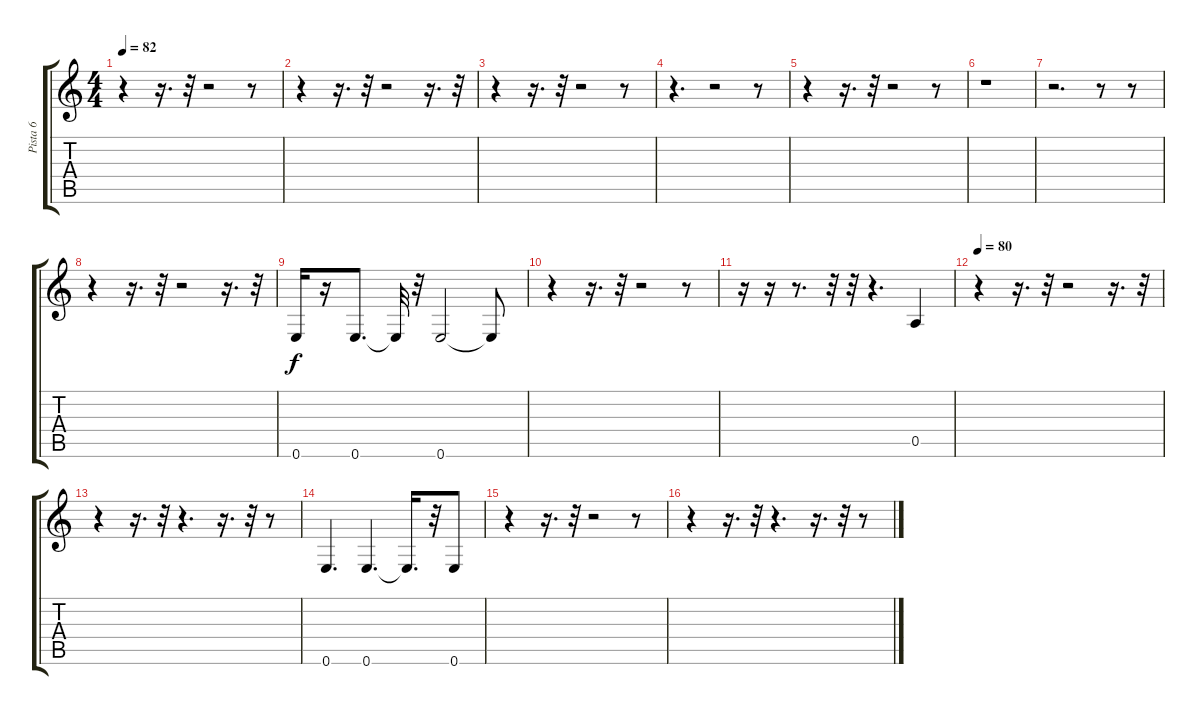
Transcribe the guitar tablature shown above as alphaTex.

\track ("Pista 6" "Pista 6") {instrument fretlessbass}
\staff {score tabs}
\tuning (E4 B3 G3 D3 A2 E2) {hide}
\ts (4 4)
\tempo 82
\clef g2
\ks c
r.4{dy f} r.16{d} r.32 r.2 r.8 |
r.4 r.16{d} r.32 r.2 r.16{d} r.32 |
r.4 r.16{d} r.32 r.2 r.8 |
r.4{d} r.2 r.8 |
r.4 r.16{d} r.32 r.2 r.8 |
r.1 |
r.2{d} r.8 r.8 |
r.4 r.16{d} r.32 r.2 r.16{d} r.32 |
0.6.16 r.16 0.6.8{d} 0.6{t}.32 r.32 0.6.2 0.6{t}.8 |
r.4 r.16{d} r.32 r.2 r.8 |
r.16 r.16 r.8{d} r.32 r.32 r.4{d} 0.5.4 |
\tempo 80
r.4 r.16{d} r.32 r.2 r.16{d} r.32 |
r.4 r.16{d} r.32 r.4{d} r.16{d} r.32 r.8 |
0.6.4{d} 0.6.4{d} 0.6{t}.16{d} r.32 0.6.8 |
r.4 r.16{d} r.32 r.2 r.8 |
r.4 r.16{d} r.32 r.4{d} r.16{d} r.32 r.8
